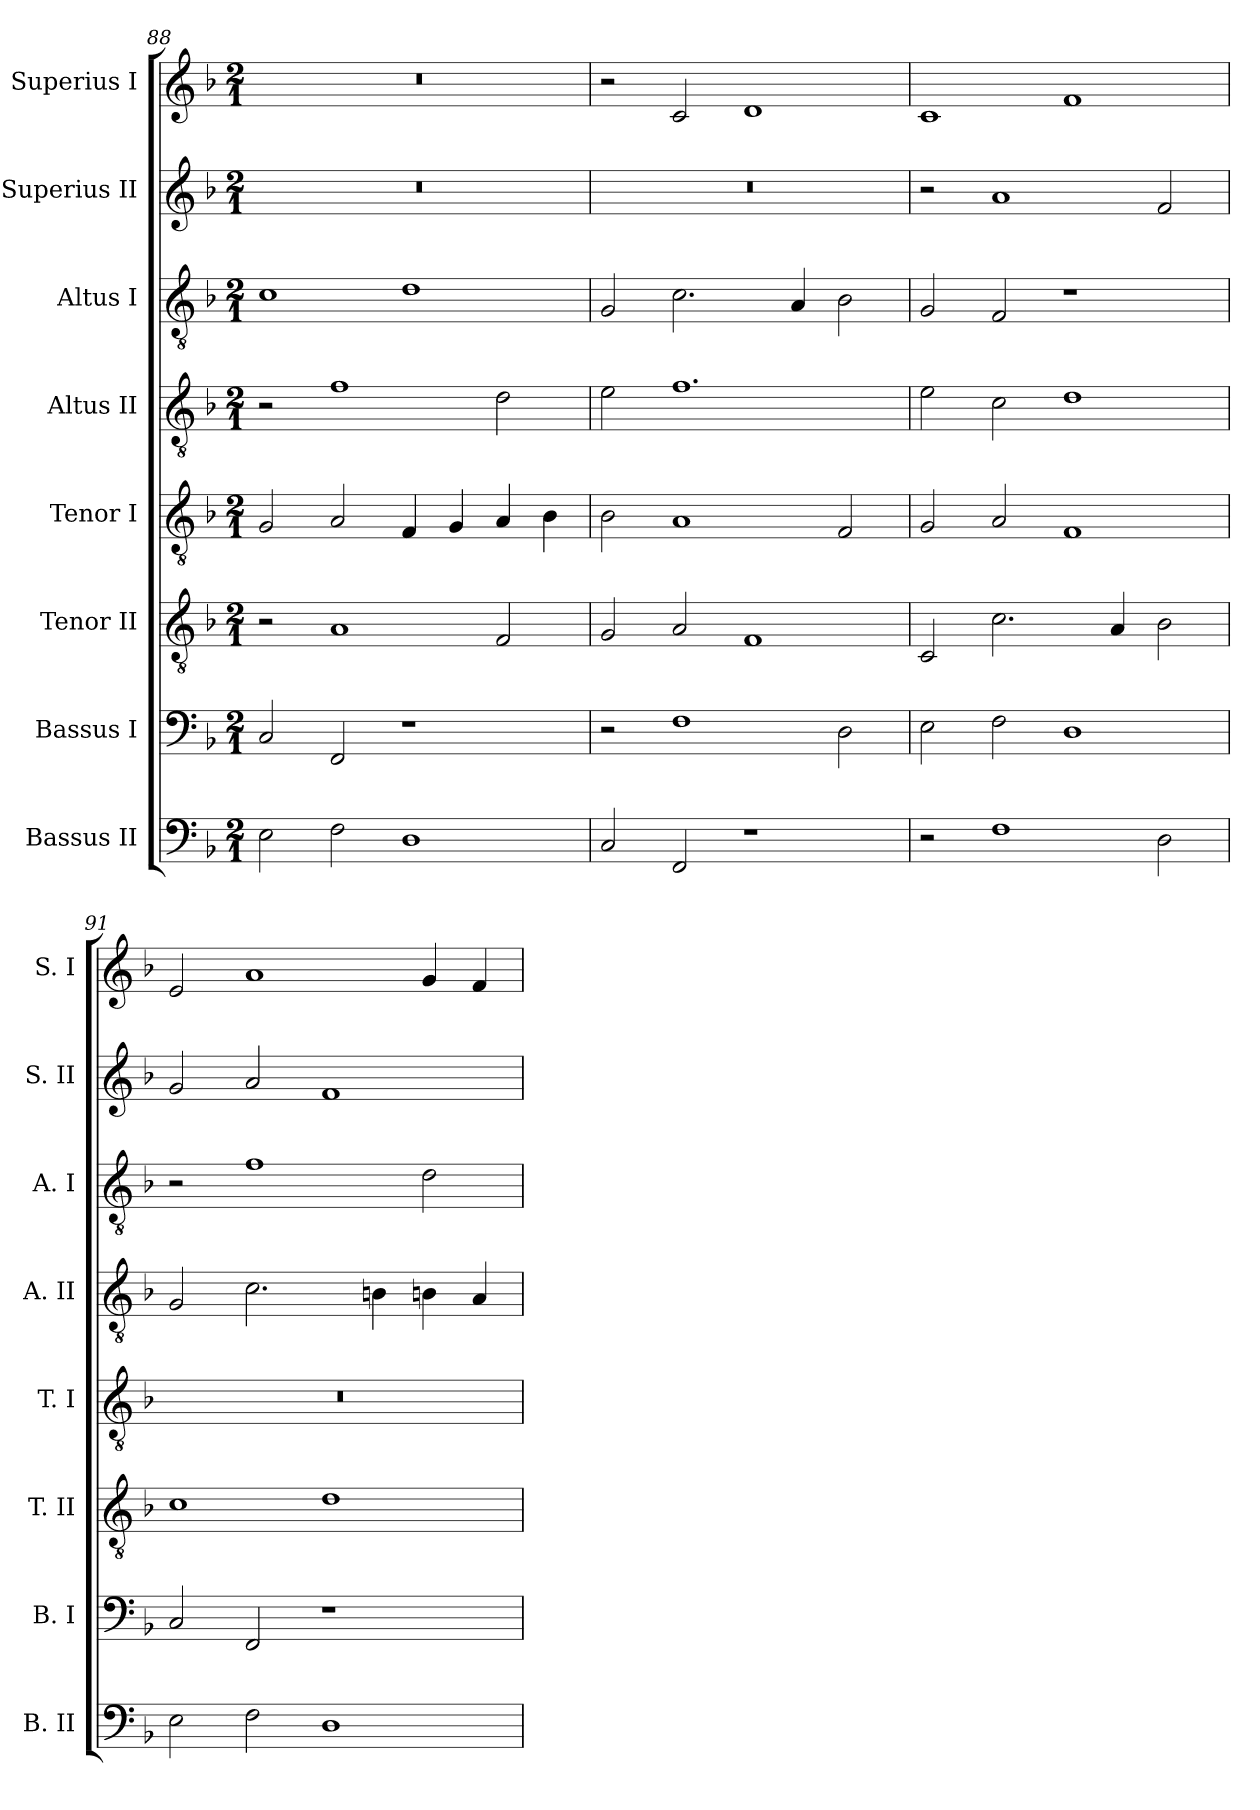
**kern	**kern	**kern	**kern	**kern	**kern	**kern	**kern
*part8	*part7	*part6	*part5	*part4	*part3	*part2	*part1
*staff8	*staff7	*staff6	*staff5	*staff4	*staff3	*staff2	*staff1
*I"Bassus II	*I"Bassus I	*I"Tenor II	*I"Tenor I	*I"Altus II	*I"Altus I	*I"Superius II	*I"Superius I
*I'B. II	*I'B. I	*I'T. II	*I'T. I	*I'A. II	*I'A. I	*I'S. II	*I'S. I
*clefF4	*clefF4	*clefGv2	*clefGv2	*clefGv2	*clefGv2	*clefG2	*clefG2
*k[b-]	*k[b-]	*k[b-]	*k[b-]	*k[b-]	*k[b-]	*k[b-]	*k[b-]
*F:	*F:	*F:	*F:	*F:	*F:	*F:	*F:
*M2/1	*M2/1	*M2/1	*M2/1	*M2/1	*M2/1	*M2/1	*M2/1
=88	=88	=88	=88	=88	=88	=88	=88
2E	2C	2r	2G	2r	1c	0r	0r
2F	2FF	1A	2A	1f	.	.	.
1D	1r	.	4F	.	1d	.	.
.	.	.	4G	.	.	.	.
.	.	2F	4A	2d	.	.	.
.	.	.	4B-	.	.	.	.
=89	=89	=89	=89	=89	=89	=89	=89
2C	2r	2G	2B-	2e	2G	0r	2r
2FF	1F	2A	1A	1.f	2.c	.	2c
1r	.	1F	.	.	.	.	1d
.	.	.	.	.	4A	.	.
.	2D	.	2F	.	2B-	.	.
=90	=90	=90	=90	=90	=90	=90	=90
2r	2E	2C	2G	2e	2G	2r	1c
1F	2F	2.c	2A	2c	2F	1a	.
.	1D	.	1F	1d	1r	.	1f
.	.	4A	.	.	.	.	.
2D	.	2B-	.	.	.	2f	.
=91	=91	=91	=91	=91	=91	=91	=91
2E	2C	1c	0r	2G	2r	2g	2e
2F	2FF	.	.	2.c	1f	2a	1a
1D	1r	1d	.	.	.	1f	.
.	.	.	.	4Bn	.	.	.
.	.	.	.	4Bn	2d	.	4g
.	.	.	.	4A	.	.	4f
=	=	=	=	=	=	=	=
*-	*-	*-	*-	*-	*-	*-	*-
